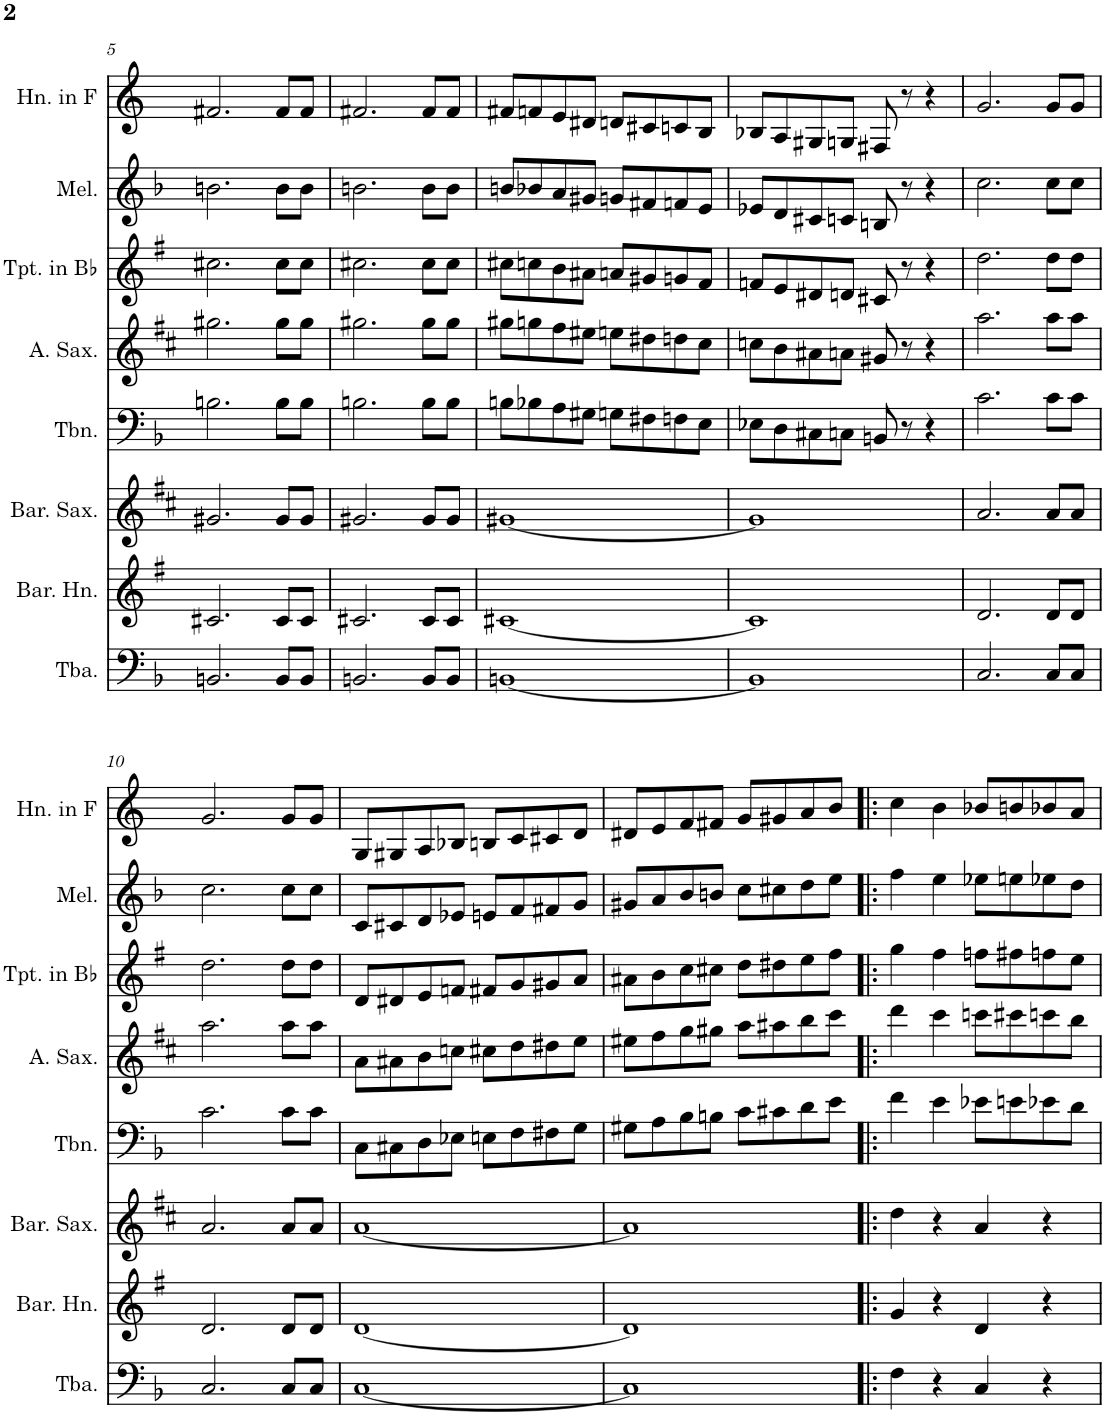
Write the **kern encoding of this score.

**kern	**kern	**kern	**kern	**kern	**kern	**kern	**kern
*part8	*part7	*part6	*part5	*part4	*part3	*part2	*part1
*staff8	*staff7	*staff6	*staff5	*staff4	*staff3	*staff2	*staff1
*I"Tuba	*I"Baritone Horn	*I"Baritone Saxophone	*I"Trombone	*I"Alto Saxophone	*I"Trumpet in Bb	*I"Melodica	*I"Horn in F
*I'Tba.	*I'Bar. Hn.	*I'Bar. Sax.	*I'Tbn.	*I'A. Sax.	*I'Tpt. in Bb	*I'Mel.	*I'Hn. in F
!!LO:PB:g=z
*clefF4	*clefG2	*clefG2	*clefF4	*clefG2	*clefG2	*clefG2	*clefG2
*	*Trd4c7	*Trd12c21	*	*Trd5c9	*Trd1c2	*	*Trd4c7
*k[b-]	*k[f#]	*k[f#c#]	*k[b-]	*k[f#c#]	*k[f#]	*k[b-]	*k[]
*M2/2	*M2/2	*M2/2	*M2/2	*M2/2	*M2/2	*M2/2	*M2/2
*met(c|)	*met(c|)	*met(c|)	*met(c|)	*met(c|)	*met(c|)	*met(c|)	*met(c|)
=5	=5	=5	=5	=5	=5	=5	=5
2.BBn/	2.c#X/	2.g#X/	2.Bn\	2.gg#X\	2.cc#X\	2.bn\	2.f#X/
8BB/L	8c#/L	8g#/L	8B\L	8gg#\L	8cc#\L	8b\L	8f#/L
8BB/J	8c#/J	8g#/J	8B\J	8gg#\J	8cc#\J	8b\J	8f#/J
=6	=6	=6	=6	=6	=6	=6	=6
2.BBn/	2.c#X/	2.g#X/	2.Bn\	2.gg#X\	2.cc#X\	2.bn\	2.f#X/
8BB/L	8c#/L	8g#/L	8B\L	8gg#\L	8cc#\L	8b\L	8f#/L
8BB/J	8c#/J	8g#/J	8B\J	8gg#\J	8cc#\J	8b\J	8f#/J
=7	=7	=7	=7	=7	=7	=7	=7
[1BBn	[1c#X	[1g#X	8Bn\L	8gg#X\L	8cc#X\L	8bn/L	8f#X/L
.	.	.	8B-X\	8ggn\	8ccn\	8b-X/	8fn/
.	.	.	8A\	8ff#\	8b\	8a/	8e/
.	.	.	8G#X\J	8ee#X\J	8a#X\J	8g#X/J	8d#X/J
.	.	.	8Gn\L	8een\L	8an/L	8gn/L	8dn/L
.	.	.	8F#X\	8dd#X\	8g#X/	8f#X/	8c#X/
.	.	.	8Fn\	8ddn\	8gn/	8fn/	8cn/
.	.	.	8E\J	8cc#\J	8f#/J	8e/J	8B/J
=8	=8	=8	=8	=8	=8	=8	=8
1BB]	1c#]	1g#]	8E-X\L	8ccn\L	8fn/L	8e-X/L	8B-X/L
.	.	.	8D\	8b\	8e/	8d/	8A/
.	.	.	8C#X\	8a#X\	8d#X/	8c#X/	8G#X/
.	.	.	8Cn\J	8an\J	8dn/J	8cn/J	8Gn/J
.	.	.	8BBn/	8g#X/	8c#X/	8Bn/	8F#X/
.	.	.	8r	8r	8r	8r	8r
.	.	.	4r	4r	4r	4r	4r
=9	=9	=9	=9	=9	=9	=9	=9
2.C/	2.d/	2.a/	2.c\	2.aa\	2.dd\	2.cc\	2.g/
8C/L	8d/L	8a/L	8c\L	8aa\L	8dd\L	8cc\L	8g/L
8C/J	8d/J	8a/J	8c\J	8aa\J	8dd\J	8cc\J	8g/J
!!LO:LB:g=z
=10	=10	=10	=10	=10	=10	=10	=10
2.C/	2.d/	2.a/	2.c\	2.aa\	2.dd\	2.cc\	2.g/
8C/L	8d/L	8a/L	8c\L	8aa\L	8dd\L	8cc\L	8g/L
8C/J	8d/J	8a/J	8c\J	8aa\J	8dd\J	8cc\J	8g/J
=11	=11	=11	=11	=11	=11	=11	=11
[1C	[1d	[1a	8C\L	8a\L	8d/L	8c/L	8G/L
.	.	.	8C#X\	8a#X\	8d#X/	8c#X/	8G#X/
.	.	.	8D\	8b\	8e/	8d/	8A/
.	.	.	8E-X\J	8ccn\J	8fn/J	8e-X/J	8B-X/J
.	.	.	8En\L	8cc#X\L	8f#X/L	8en/L	8Bn/L
.	.	.	8F\	8dd\	8g/	8f/	8c/
.	.	.	8F#X\	8dd#X\	8g#X/	8f#X/	8c#X/
.	.	.	8G\J	8ee\J	8a/J	8g/J	8d/J
=12	=12	=12	=12	=12	=12	=12	=12
1C]	1d]	1a]	8G#X\L	8ee#X\L	8a#X\L	8g#X/L	8d#X/L
.	.	.	8A\	8ff#\	8b\	8a/	8e/
.	.	.	8B-\	8gg\	8cc\	8b-/	8f/
.	.	.	8Bn\J	8gg#X\J	8cc#X\J	8bn/J	8f#X/J
.	.	.	8c\L	8aa\L	8dd\L	8cc\L	8g/L
.	.	.	8c#X\	8aa#X\	8dd#X\	8cc#X\	8g#X/
.	.	.	8d\	8bb\	8ee\	8dd\	8a/
.	.	.	8e\J	8ccc#\J	8ff#\J	8ee\J	8b/J
=13!|:	=13!|:	=13!|:	=13!|:	=13!|:	=13!|:	=13!|:	=13!|:
4F\	4g/	4dd\	4f\	4ddd\	4gg\	4ff\	4cc\
4r	4r	4r	4e\	4ccc#\	4ff#\	4ee\	4b\
4C/	4d/	4a/	8e-X\L	8cccn\L	8ffn\L	8ee-X\L	8b-X/L
.	.	.	8en\	8ccc#X\	8ff#X\	8een\	8bn/
4r	4r	4r	8e-X\	8cccn\	8ffn\	8ee-X\	8b-X/
.	.	.	8d\J	8bb\J	8ee\J	8dd\J	8a/J
=	=	=	=	=	=	=	=
*-	*-	*-	*-	*-	*-	*-	*-
